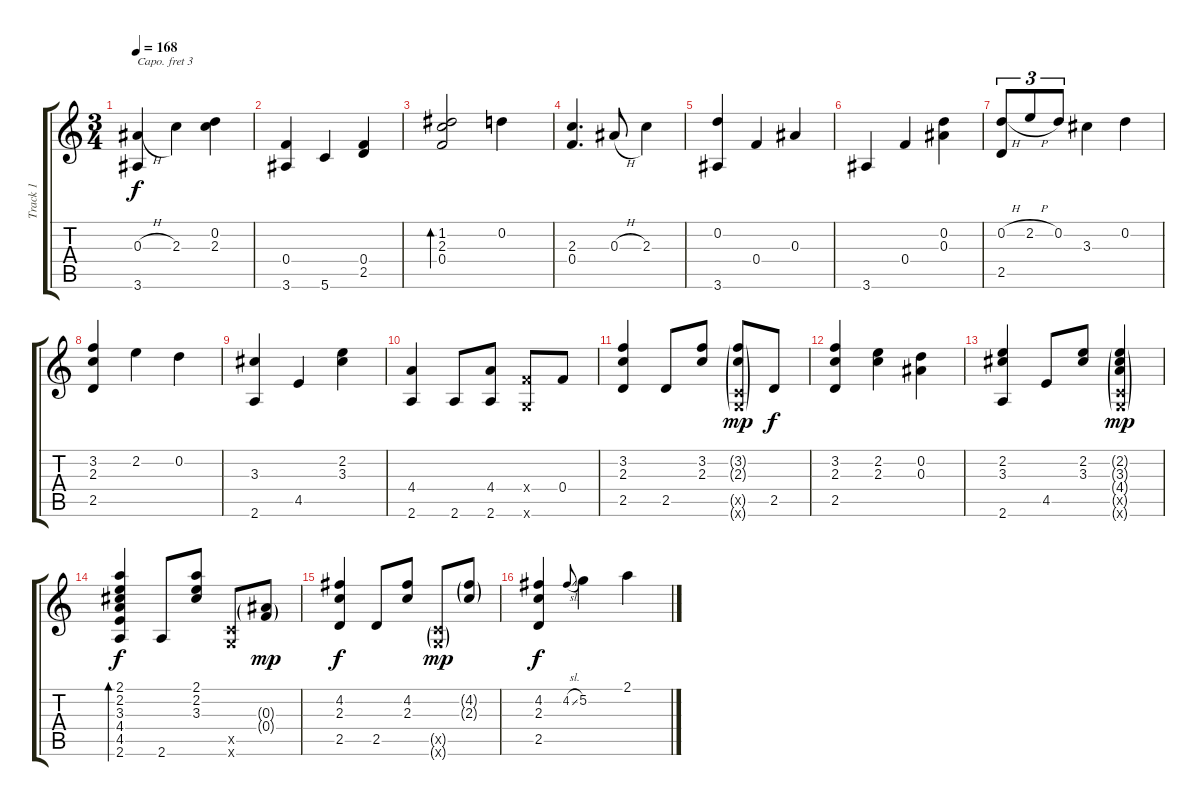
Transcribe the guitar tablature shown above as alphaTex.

\track ("Track 1" "Track 1") {instrument acousticguitarsteel}
\staff {score tabs}
\capo 3
\tuning (E4 B3 G3 D3 A2 E2) {hide}
\ts (3 4)
\tempo 168
\clef g2
\ks c
(0.3{h} 3.6).4{dy f} 2.3.4 (0.2 2.3).4 |
(0.4 3.6).4 5.6.4 (0.4 2.5).4 |
(1.2 2.3 0.4).2{bd 120} 0.2.4 |
(2.3 0.4).4{d} 0.3{h}.8 2.3.4 |
(0.2 3.6).4 0.4.4 0.3.4 |
3.6.4 0.4.4 (0.2 0.3).4 |
(0.2{h} 2.5).8{tu (3 2)} 2.2{h}.8{tu (3 2)} 0.2.8{tu (3 2)} 3.3.4 0.2.4 |
(3.2 2.3 2.5).4 2.2.4 0.2.4 |
(3.3 2.6).4 4.5.4 (2.2 3.3).4 |
(4.4 2.6).4 2.6.8 (4.4 2.6).8 (0.4{x} 0.6{x}).8 0.4.8 |
(3.2 2.3 2.5).4 2.5.8 (3.2 2.3).8 (3.2{g} 2.3{g} 0.5{g x} 0.6{g x}).8{dy mp} 2.5.8{dy f} |
(3.2 2.3 2.5).4 (2.2 2.3).4 (0.2 0.3).4 |
(2.2 3.3 2.6).4 4.5.8 (2.2 3.3).8 (2.2{g} 3.3{g} 4.4{g} 0.5{g x} 0.6{g x}).4{dy mp} |
(2.1 2.2 3.3 4.4 4.5 2.6).4{bd 120 dy f} 2.6.8 (2.1 2.2 3.3).8 (0.5{x} 0.6{x}).8 (0.3{g} 0.4{g}).8{dy mp} |
(4.2 2.3 2.5).4{dy f} 2.5.8 (4.2 2.3).8 (0.5{g x} 0.6{g x}).8{dy mp} (4.2{g} 2.3{g}).8 |
(4.2 2.3 2.5).4{dy f} 4.2{sl}.8{gr onbeat} 5.2.4 2.1.4
